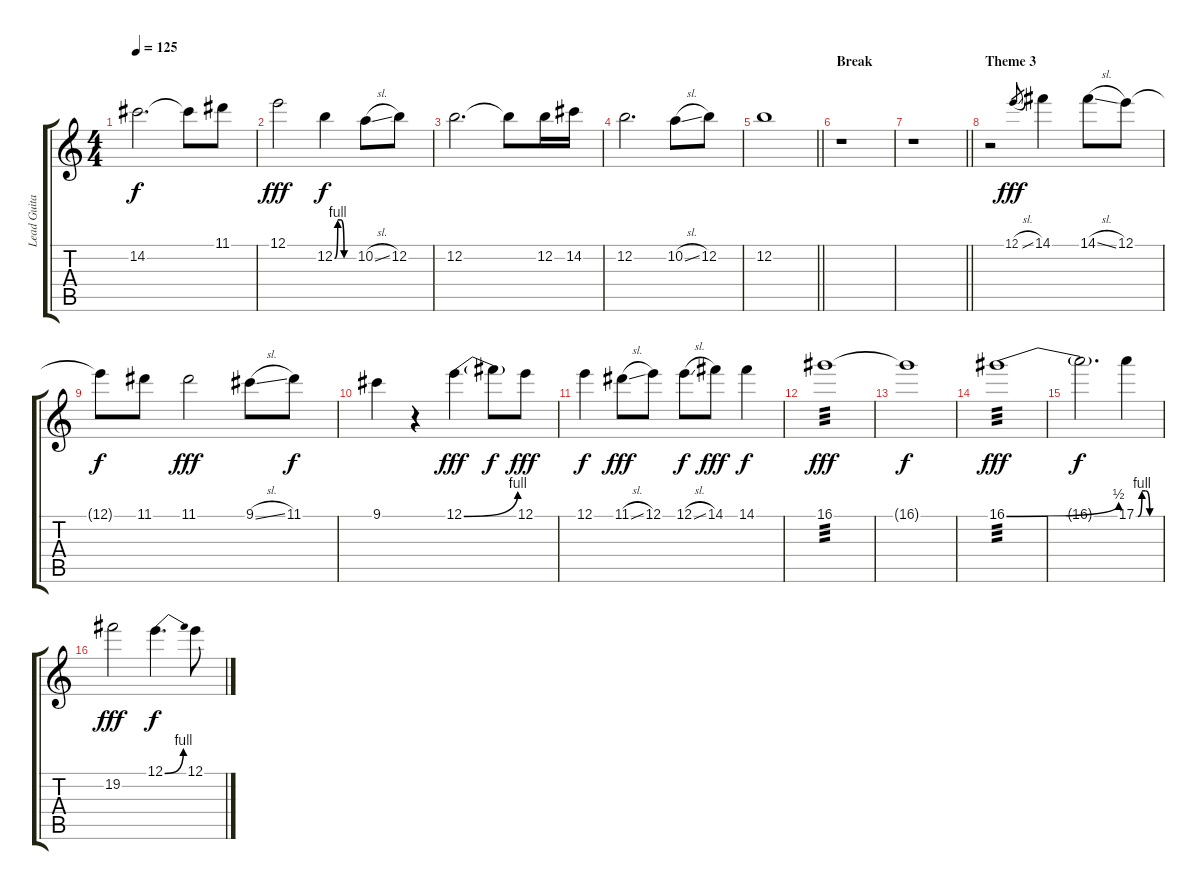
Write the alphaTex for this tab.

\track ("Lead Guitar" "Lead Guita") {instrument overdrivenguitar}
\staff {score tabs}
\tuning (E4 B3 G3 D3 A2 E2) {hide}
\ts (4 4)
\tempo 125
\clef g2
\ks c
14.2.2{d dy f} 14.2{t}.8 11.1.8 |
12.1.2{dy fff} 12.2{be (custom 0 0 10 4 20 4 30 0 60 0)}.4{dy f} 10.2{sl}.8 12.2.8 |
12.2.2{d} 12.2{t}.8 12.2.16 14.2.16 |
12.2.2{d} 10.2{sl}.8 12.2.8 |
\barLineRight lightlight
12.2.1 |
\section ("" "Break")
r.1 |
\barLineRight lightlight
r.1 |
\section ("" "Theme 3")
r.2 12.1{sl}.8{gr dy fff} 14.1.4 14.1{sl}.8 12.1.8 |
12.1{t}.8{dy f} 11.1.8 11.1.2{dy fff} 9.1{sl}.8 11.1.8{dy f} |
9.1.4 r.4 12.1{be (bend 0 0 60 4)}.4{dy fff} 12.1{t}.8{dy f} 12.1.8{dy fff} |
12.1.4{dy f} 11.1{sl}.8{dy fff} 12.1.8 12.1{sl}.8{dy f} 14.1.8{dy fff} 14.1.4{dy f} |
16.1.1{tp 3 dy fff} |
16.1{t}.1{dy f} |
16.1{be (bend 0 0 60 2)}.1{tp 3 dy fff} |
16.1{t}.2{d dy f} 17.1{be (custom 0 0 5 0 15 4 25 4 35 0 60 0)}.4 |
19.2.2{dy fff} 12.1{be (bend 0 0 60 4)}.4{d dy f} 12.1.8
